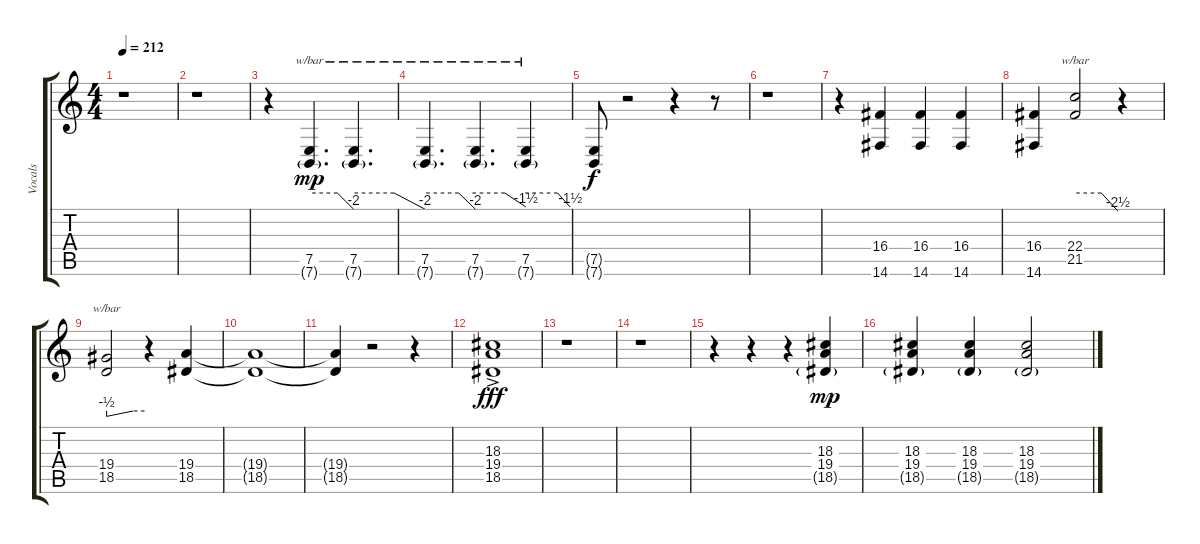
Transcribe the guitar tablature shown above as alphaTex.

\track ("Vocals" "Vocals") {instrument viola}
\staff {score tabs}
\tuning (E4 B3 G3 D3 A2 E2) {hide}
\ts (4 4)
\tempo 212
\clef g2
\ks c
r.1{dy f} |
r.1 |
r.4{volume 16} (7.5 7.6{g}).4{d tbe (custom default 0 0 38 0 60 -8) dy mp} (7.5 7.6{g}).4{d tbe (custom default 0 0 34 0 60 -8)} |
(7.5 7.6{g}).4{d tbe (custom default 0 0 40 0 60 -8)} (7.5 7.6{g}).4{d tbe (custom default 0 0 35 0 60 -6)} (7.5 7.6{g}).4{tbe (custom default 0 0 43 0 60 -6)} |
(7.5{t} 7.6{t}).8{dy f} r.2 r.4 r.8 |
r.1 |
r.4 (16.4 14.6).4 (16.4 14.6).4 (16.4 14.6).4 |
(16.4 14.6).4 (22.4 21.5).2{tbe (custom default 0 0 37 0 60 -10)} r.4 |
(19.4 18.5).2{tbe (custom default 0 -2 42 0 60 0)} r.4 (19.4 18.5).4 |
(19.4{t} 18.5{t}).1 |
(19.4{t} 18.5{t}).4 r.2 r.4 |
(18.3{ac} 19.4 18.5).1{dy fff} |
r.1 |
r.1 |
r.4 r.4 r.4 (18.3 19.4 18.5{g}).4{dy mp} |
(18.3 19.4 18.5{g}).4 (18.3 19.4 18.5{g}).4 (18.3 19.4 18.5{g}).2
